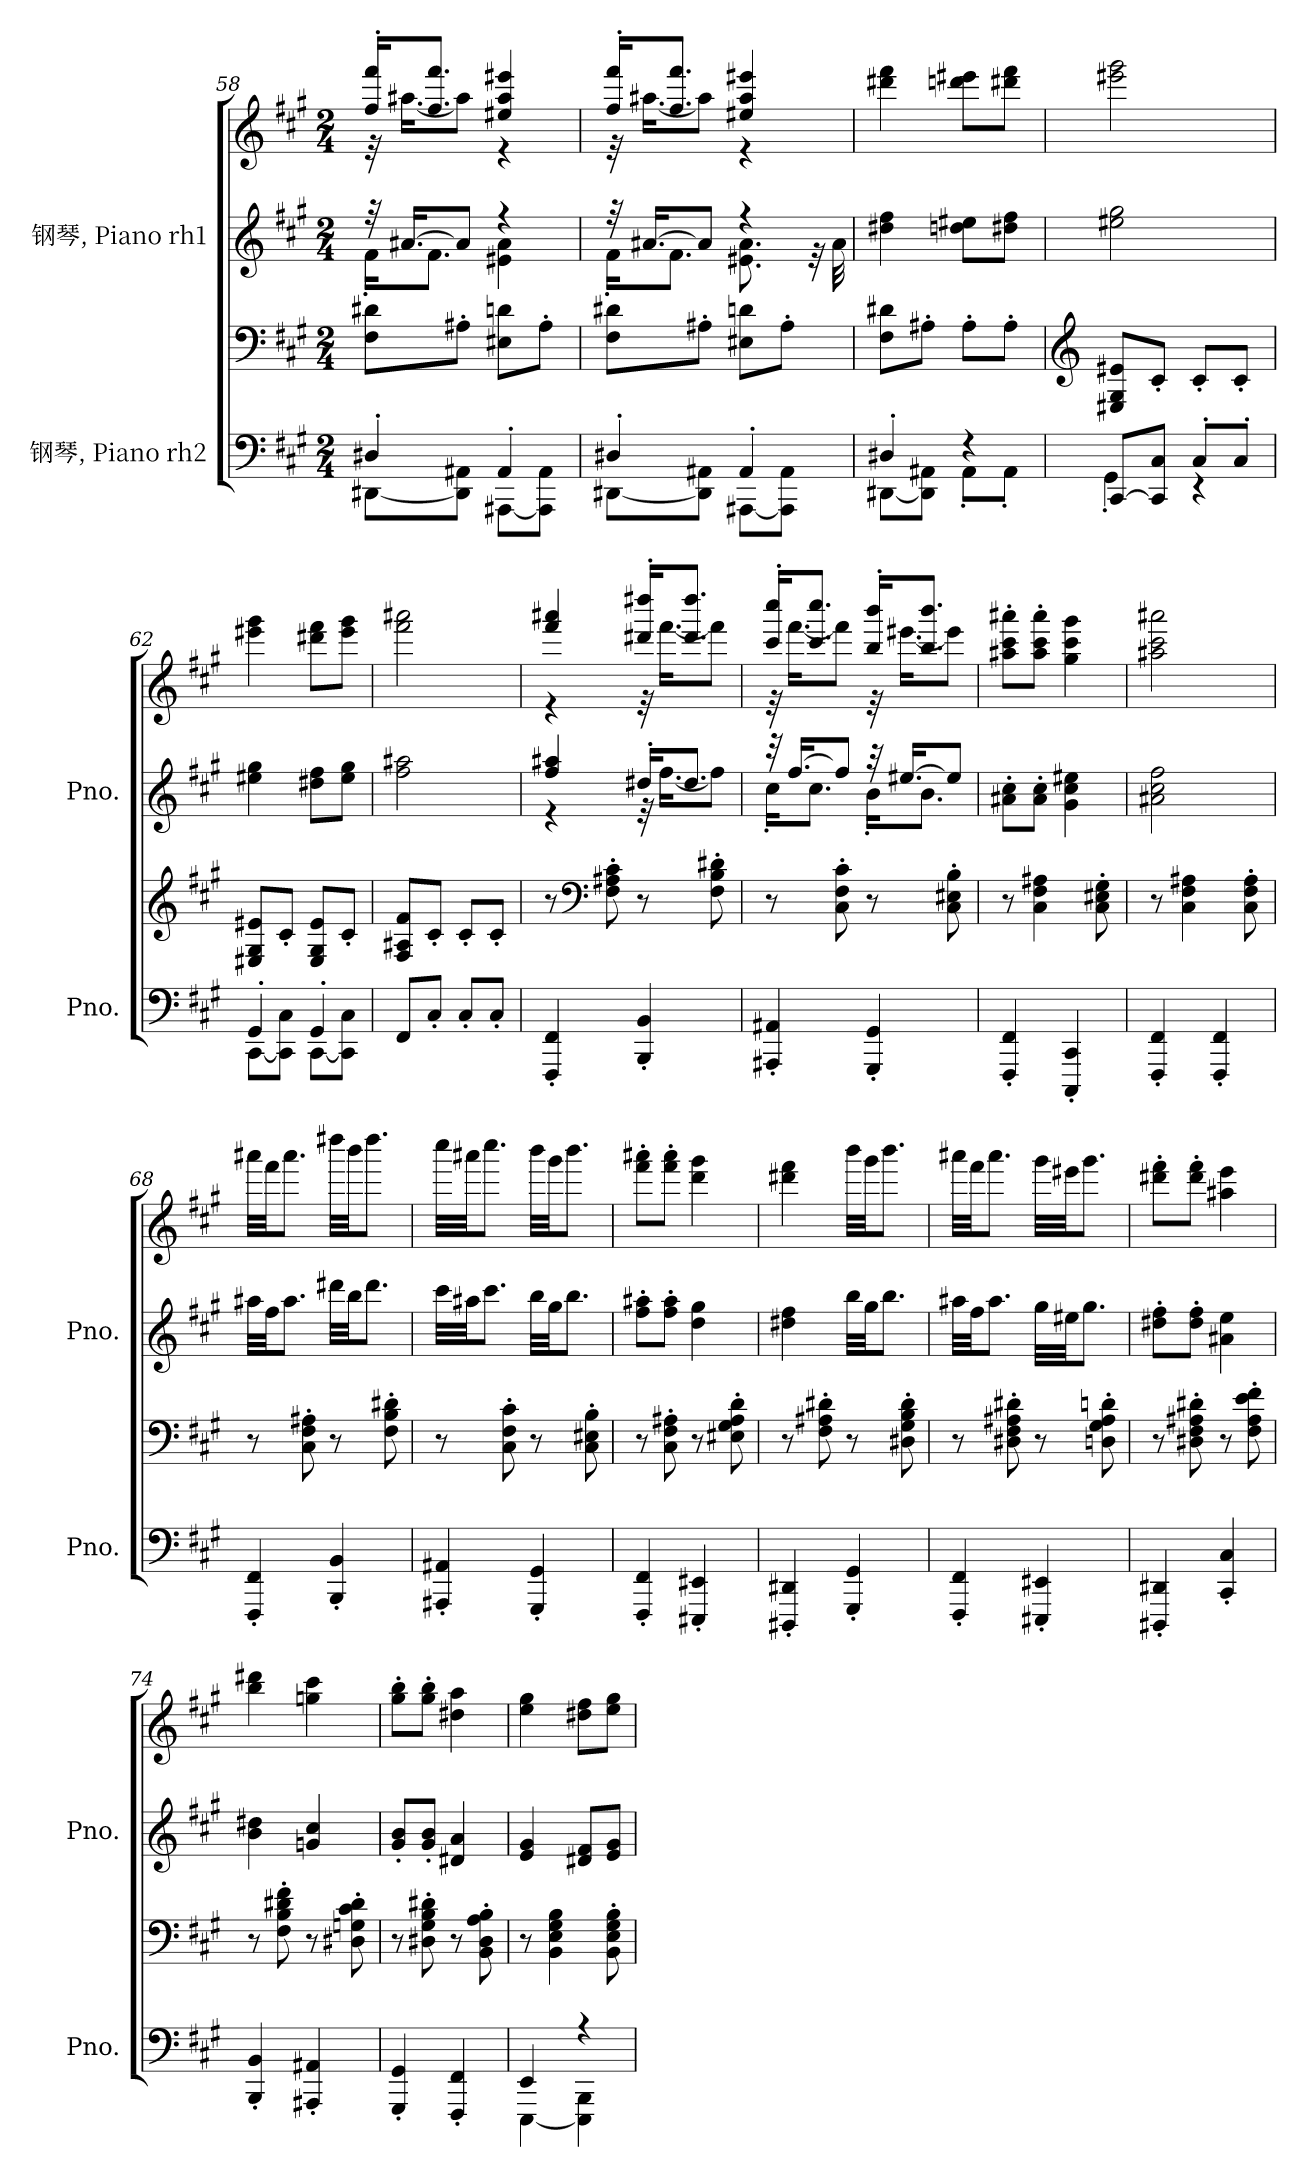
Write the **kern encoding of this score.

**kern	**kern	**kern	**kern
*part2	*part2	*part1	*part1
*staff4	*staff3	*staff2	*staff1
*I"钢琴, Piano rh2	*	*I"钢琴, Piano rh1	*
*I'Pno.	*	*I'Pno.	*
!!LO:LB:g=z
*clefF4	*clefF4	*clefG2	*clefG2
*k[f#c#g#]	*k[f#c#g#]	*k[f#c#g#]	*k[f#c#g#]
*M2/4	*M2/4	*M2/4	*M2/4
=58	=58	=58	=58
*^	*	*^	*^
4D#X'/	[8DD#X\L	8F#\ 8d#X\L	32r	16f#'\KL	16ff#/' 16fff#/'KL	32r
.	.	.	[16.a#X/KL	.	.	[16.aa#X\KL
.	.	.	.	8.f#\J	8.ff#/ 8.fff#/J	.
.	8DD#\] 8AA#X\J	8A#X'\J	8a#/J]	.	.	8aa#\J]
4AA#'/	[8AAA#X\L	8E#X\ 8dn\L	4r	4e#X\ 4a#\	4ee#X/ 4aa#/ 4eee#X/	4r
.	8AAA#\] 8AA#\J	8A#'\J	.	.	.	.
=59	=59	=59	=59	=59	=59	=59
4D#X'/	[8DD#X\L	8F#\ 8d#X\L	32r	16f#'\KL	16ff#/' 16fff#/'KL	32r
.	.	.	[16.a#X/KL	.	.	[16.aa#X\KL
.	.	.	.	8.f#\J	8.ff#/ 8.fff#/J	.
.	8DD#\] 8AA#X\J	8A#X'\J	8a#/J]	.	.	8aa#\J]
4AA#'/	[8AAA#X\L	8E#X\ 8dn\L	4r	8.e#X\ 8.a#\	4ee#X/ 4aa#/ 4eee#X/	4r
.	8AAA#\] 8AA#\J	8A#'\J	.	.	.	.
.	.	.	.	32r	.	.
.	.	.	.	32a#\	.	.
*	*	*	*v	*v	*	*
*	*	*	*	*v	*v
=60	=60	=60	=60	=60
4D#X'/	[8DD#X\L	8F#\ 8d#X\L	4dd#X\ 4ff#\	4ddd#X\ 4fff#\
.	8DD#\] 8AA#X\J	8A#X'\J	.	.
4r	8AA#'\L	8A#'\L	8ddn\ 8ee#X\L	8dddn\ 8eee#X\L
.	8AA#'\J	8A#'\J	8dd#X\ 8ff#\J	8ddd#X\ 8fff#\J
=61	=61	=61	=61	=61
*	*	*clefG2	*	*
[8CC#/L	4GG#'\	8E#X/ 8G#/ 8e#X/L	2ee#X\ 2gg#\	2eee#X\ 2ggg#\
8CC#/] 8C#/J	.	8c#'/J	.	.
8C#'/L	4r	8c#'/L	.	.
8C#'/J	.	8c#'/J	.	.
!!LO:PB:g=z
=62	=62	=62	=62	=62
4GG#'/	[8CC#\L	8E#X/ 8G#/ 8e#X/L	4ee#X\ 4gg#\	4eee#X\ 4ggg#\
.	8CC#\] 8C#\J	8c#'/J	.	.
4GG#'/	[8CC#\L	8E#/ 8G#/ 8e#/L	8dd#X\ 8ff#\L	8ddd#X\ 8fff#\L
.	8CC#\] 8C#\J	8c#'/J	8ee#\ 8gg#\J	8eee#\ 8ggg#\J
*v	*v	*	*	*
=63	=63	=63	=63
8FF#/L	8F#/ 8A#X/ 8f#/L	2ff#\ 2aa#X\	2fff#\ 2aaa#X\
8C#'/J	8c#'/J	.	.
8C#'/L	8c#'/L	.	.
8C#'/J	8c#'/J	.	.
=64	=64	=64	=64
*	*	*^	*^
4FFF#/' 4FF#/'	8r	4ff#/ 4aa#X/	4r	4fff#/ 4aaa#X/	4r
*	*clefF4	*	*	*	*
.	8F#\' 8A#X\' 8c#\'	.	.	.	.
4BBB/' 4BB/'	8r	16dd#X'/KL	32r	16ddd#X/' 16dddd#X/'KL	32r
.	.	.	[16.ff#\KL	.	[16.fff#\KL
.	.	8.dd#/J	.	8.ddd#/ 8.dddd#/J	.
.	8F#\' 8B\' 8d#X\'	.	8ff#\J]	.	8fff#\J]
=65	=65	=65	=65	=65	=65
4AAA#X/' 4AA#X/'	8r	32r	16cc#'\KL	16ccc#/' 16cccc#/'KL	32r
.	.	[16.ff#/KL	.	.	[16.fff#\KL
.	.	.	8.cc#\J	8.ccc#/ 8.cccc#/J	.
.	8C#\' 8F#\' 8c#\'	8ff#/J]	.	.	8fff#\J]
4GGG#/' 4GG#/'	8r	32r	16b'\KL	16bb/' 16bbb/'KL	32r
.	.	[16.ee#X/KL	.	.	[16.eee#X\KL
.	.	.	8.b\J	8.bb/ 8.bbb/J	.
.	8C#\' 8E#X\' 8B\'	8ee#/J]	.	.	8eee#\J]
*	*	*v	*v	*	*
*	*	*	*v	*v
!!LO:LB:g=z
=66	=66	=66	=66
4FFF#/' 4FF#/'	8r	8a#X\' 8cc#\'L	8aa#X\' 8ccc#\' 8aaa#X\'L
.	4C#\ 4F#\ 4A#X\	8a#\' 8cc#\'J	8aa#\' 8ccc#\' 8aaa#\'J
4CCC#/' 4CC#/'	.	4g#\ 4cc#\ 4ee#X\	4gg#\ 4ccc#\ 4ggg#\
.	8C#\' 8E#X\' 8G#\'	.	.
=67	=67	=67	=67
4FFF#/' 4FF#/'	8r	2a#X\ 2cc#\ 2ff#\	2aa#X\ 2ccc#\ 2aaa#X\
.	4C#\ 4F#\ 4A#X\	.	.
4FFF#/' 4FF#/'	.	.	.
.	8C#\' 8F#\' 8A#\'	.	.
=68	=68	=68	=68
4FFF#/' 4FF#/'	8r	32aa#X\LLL	32aaa#X\LLL
.	.	32ff#\JJ	32fff#\JJ
.	.	8.aa#\J	8.aaa#\J
.	8C#\' 8F#\' 8A#X\'	.	.
4BBB/' 4BB/'	8r	32ddd#X\LLL	32dddd#X\LLL
.	.	32bb\JJ	32bbb\JJ
.	.	8.ddd#\J	8.dddd#\J
.	8F#\' 8B\' 8d#X\'	.	.
=69	=69	=69	=69
4AAA#X/' 4AA#X/'	8r	32ccc#\LLL	32cccc#\LLL
.	.	32aa#X\JJ	32aaa#X\JJ
.	.	8.ccc#\J	8.cccc#\J
.	8C#\' 8F#\' 8c#\'	.	.
4GGG#/' 4GG#/'	8r	32bb\LLL	32bbb\LLL
.	.	32gg#\JJ	32ggg#\JJ
.	.	8.bb\J	8.bbb\J
.	8C#\' 8E#X\' 8B\'	.	.
=70	=70	=70	=70
4FFF#/' 4FF#/'	8r	8ff#\' 8aa#X\'L	8fff#\' 8aaa#X\'L
.	8C#\' 8F#\' 8A#X\'	8ff#\' 8aa#\'J	8fff#\' 8aaa#\'J
4EEE#X/' 4EE#X/'	8r	4dd\ 4gg#\	4ddd\ 4ggg#\
.	8E#X\' 8G#\' 8A#\' 8d\'	.	.
!!LO:LB:g=z
=71	=71	=71	=71
4DDD#X/' 4DD#X/'	8r	4dd#X\ 4ff#\	4ddd#X\ 4fff#\
.	8F#\' 8A#X\' 8d#X\'	.	.
4GGG#/' 4GG#/'	8r	32bb\LLL	32bbb\LLL
.	.	32gg#\JJ	32ggg#\JJ
.	.	8.bb\J	8.bbb\J
.	8D#X\' 8G#\' 8B\' 8d#\'	.	.
=72	=72	=72	=72
4FFF#/' 4FF#/'	8r	32aa#X\LLL	32aaa#X\LLL
.	.	32ff#\JJ	32fff#\JJ
.	.	8.aa#\J	8.aaa#\J
.	8D#X\' 8F#\' 8A#X\' 8d#X\'	.	.
4EEE#X/' 4EE#X/'	8r	32gg#\LLL	32ggg#\LLL
.	.	32ee#X\JJ	32eee#X\JJ
.	.	8.gg#\J	8.ggg#\J
.	8Dn\' 8G#\' 8A#\' 8dn\'	.	.
=73	=73	=73	=73
4DDD#X/' 4DD#X/'	8r	8dd#X\' 8ff#\'L	8ddd#X\' 8fff#\'L
.	8D#X\' 8F#\' 8A#X\' 8d#X\'	8dd#\' 8ff#\'J	8ddd#\' 8fff#\'J
4CC#/' 4C#/'	8r	4a#X\ 4ee\	4aa#X\ 4eee\
.	8F#\' 8A#\' 8e\' 8f#\'	.	.
=74	=74	=74	=74
4BBB/' 4BB/'	8r	4b\ 4dd#X\	4bb\ 4ddd#X\
.	8F#\' 8B\' 8d#X\' 8f#\'	.	.
4AAA#X/' 4AA#X/'	8r	4gn/ 4cc#/	4ggn\ 4ccc#\
.	8D#X\' 8Gn\' 8c#\' 8d#\'	.	.
!!LO:PB:g=z
=75	=75	=75	=75
4GGG#/' 4GG#/'	8r	8g#/' 8b/'L	8gg#\' 8bb\'L
.	8D#X\' 8G#\' 8B\' 8d#X\'	8g#/' 8b/'J	8gg#\' 8bb\'J
4FFF#/' 4FF#/'	8r	4d#X/ 4a/	4dd#X\ 4aa\
.	8BB\' 8D#\' 8A\' 8B\'	.	.
=76	=76	=76	=76
*^	*	*	*
4EE/	[4EEE\	8r	4e/ 4g#/	4ee\ 4gg#\
.	.	4BB\ 4E\ 4G#\ 4B\	.	.
4r	4EEE\] 4BBB\	.	8d#X/ 8f#/L	8dd#X\ 8ff#\L
.	.	8BB\' 8E\' 8G#\' 8B\'	8e/ 8g#/J	8ee\ 8gg#\J
*v	*v	*	*	*
=	=	=	=
*-	*-	*-	*-
